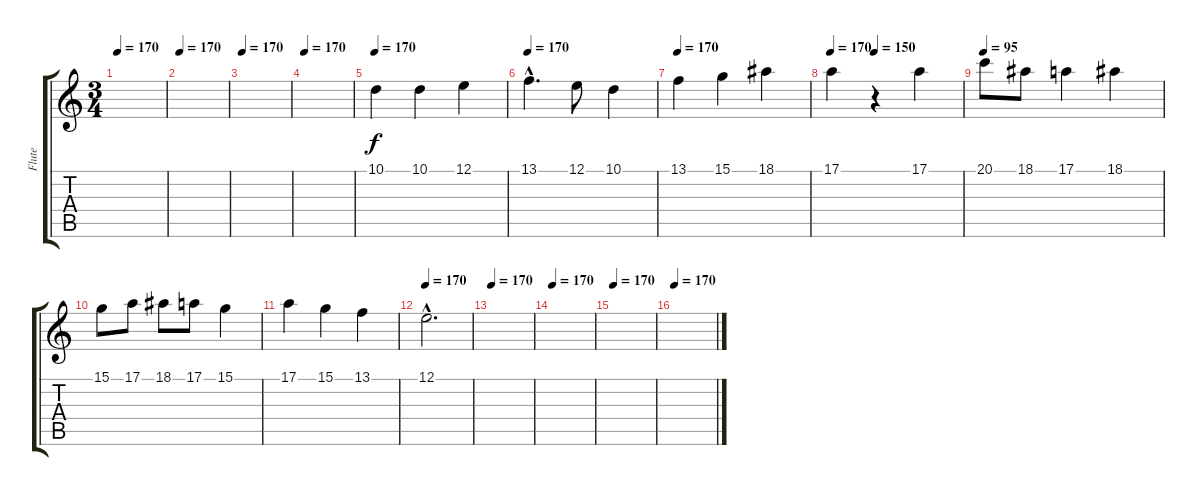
\track ("Flute" "Flute") {instrument flute}
\staff {score tabs}
\tuning (E4 B3 G3 D3 A2 E2) {hide}
\ts (3 4)
\tempo 170
\clef g2
\ks c
|
\tempo 170
|
\tempo 170
|
\tempo 170
|
\tempo 170
10.1.4 10.1.4 12.1.4 |
\tempo 170
13.1{hac}.4{d} 12.1.8 10.1.4 |
\tempo 170
13.1.4 15.1.4 18.1.4 |
\tempo 170
\tempo (150 0.3333333333333333)
17.1.4 r.4 17.1.4 |
\tempo 95
20.1.8 18.1.8 17.1.4 18.1.4 |
15.1.8 17.1.8 18.1.8 17.1.8 15.1.4 |
17.1.4 15.1.4 13.1.4 |
\tempo 170
12.1{hac}.2{d} |
\tempo 170
|
\tempo 170
|
\tempo 170
|
\tempo 170
